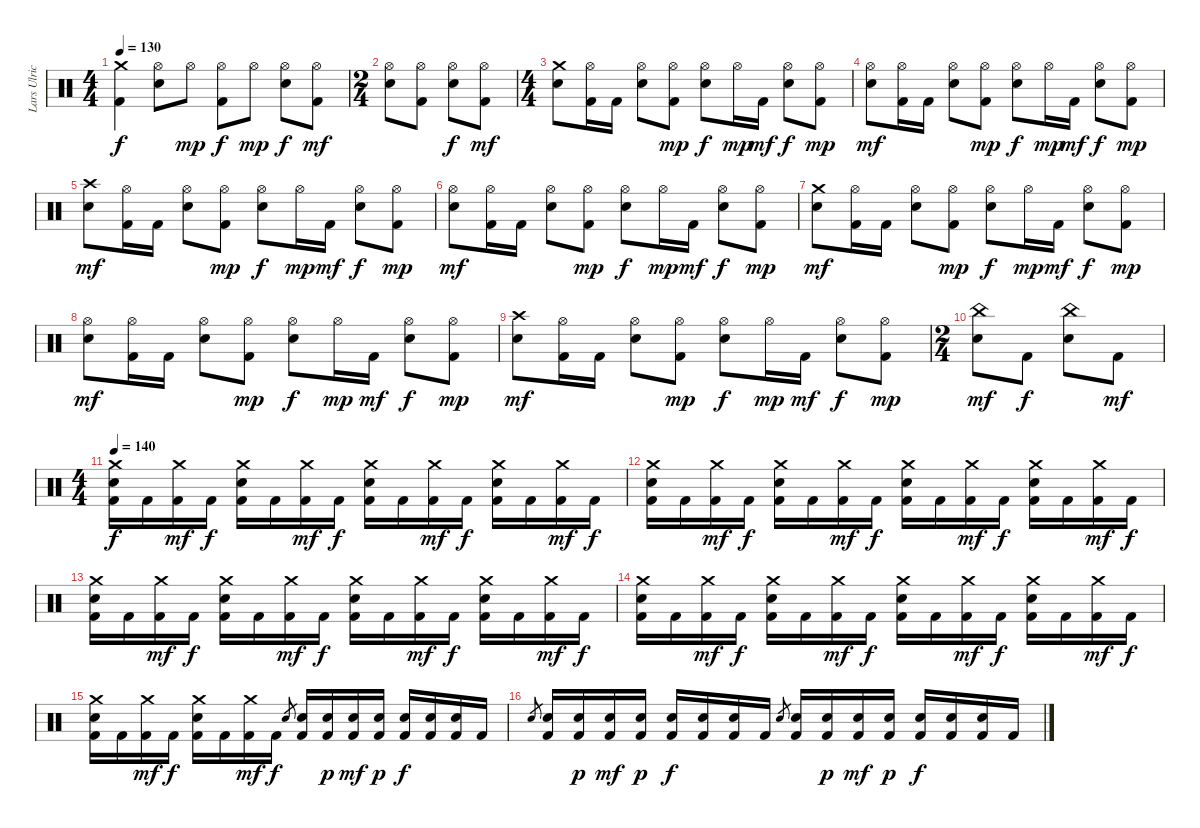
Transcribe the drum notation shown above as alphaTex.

\track ("Lars Ulrich" "Lars Ulric") {instrument percussion}
\staff {score}
\articulation defaults
\ts (4 4)
\tempo 130
\clef neutral
\ks c
("Crash medium (hit)" "Kick (hit) 2").4{dy f} ("Hi-Hat (open)" "Electric Snare (hit)").8 "Hi-Hat (open)".8{dy mp} ("Hi-Hat (open)" "Kick (hit) 2").8{dy f} "Hi-Hat (open)".8{dy mp} ("Hi-Hat (open)" "Electric Snare (hit)").8{dy f} ("Hi-Hat (open)" "Kick (hit) 2").8{dy mf} |
\ts (2 4)
("Hi-Hat (open)" "Electric Snare (hit)").8 ("Hi-Hat (open)" "Kick (hit) 2").8 ("Hi-Hat (open)" "Electric Snare (hit)").8{dy f} ("Hi-Hat (open)" "Kick (hit) 2").8{dy mf} |
\ts (4 4)
("Crash medium (hit)" "Electric Snare (hit)").8 ("Hi-Hat (open)" "Kick (hit) 2").16 "Kick (hit) 2".16 ("Hi-Hat (open)" "Electric Snare (hit)").8 ("Hi-Hat (open)" "Kick (hit) 2").8{dy mp} ("Hi-Hat (open)" "Electric Snare (hit)").8{dy f} "Hi-Hat (open)".16{dy mp} "Kick (hit) 2".16{dy mf} ("Hi-Hat (open)" "Electric Snare (hit)").8{dy f} ("Hi-Hat (open)" "Kick (hit) 2").8{dy mp} |
("Hi-Hat (open)" "Electric Snare (hit)").8{dy mf} ("Hi-Hat (open)" "Kick (hit) 2").16 "Kick (hit) 2".16 ("Hi-Hat (open)" "Electric Snare (hit)").8 ("Hi-Hat (open)" "Kick (hit) 2").8{dy mp} ("Hi-Hat (open)" "Electric Snare (hit)").8{dy f} "Hi-Hat (open)".16{dy mp} "Kick (hit) 2".16{dy mf} ("Hi-Hat (open)" "Electric Snare (hit)").8{dy f} ("Hi-Hat (open)" "Kick (hit) 2").8{dy mp} |
("Crash high (hit)" "Electric Snare (hit)").8{dy mf} ("Hi-Hat (open)" "Kick (hit) 2").16 "Kick (hit) 2".16 ("Hi-Hat (open)" "Electric Snare (hit)").8 ("Hi-Hat (open)" "Kick (hit) 2").8{dy mp} ("Hi-Hat (open)" "Electric Snare (hit)").8{dy f} "Hi-Hat (open)".16{dy mp} "Kick (hit) 2".16{dy mf} ("Hi-Hat (open)" "Electric Snare (hit)").8{dy f} ("Hi-Hat (open)" "Kick (hit) 2").8{dy mp} |
("Hi-Hat (open)" "Electric Snare (hit)").8{dy mf} ("Hi-Hat (open)" "Kick (hit) 2").16 "Kick (hit) 2".16 ("Hi-Hat (open)" "Electric Snare (hit)").8 ("Hi-Hat (open)" "Kick (hit) 2").8{dy mp} ("Hi-Hat (open)" "Electric Snare (hit)").8{dy f} "Hi-Hat (open)".16{dy mp} "Kick (hit) 2".16{dy mf} ("Hi-Hat (open)" "Electric Snare (hit)").8{dy f} ("Hi-Hat (open)" "Kick (hit) 2").8{dy mp} |
("Crash medium (hit)" "Electric Snare (hit)").8{dy mf} ("Hi-Hat (open)" "Kick (hit) 2").16 "Kick (hit) 2".16 ("Hi-Hat (open)" "Electric Snare (hit)").8 ("Hi-Hat (open)" "Kick (hit) 2").8{dy mp} ("Hi-Hat (open)" "Electric Snare (hit)").8{dy f} "Hi-Hat (open)".16{dy mp} "Kick (hit) 2".16{dy mf} ("Hi-Hat (open)" "Electric Snare (hit)").8{dy f} ("Hi-Hat (open)" "Kick (hit) 2").8{dy mp} |
("Hi-Hat (open)" "Electric Snare (hit)").8{dy mf} ("Hi-Hat (open)" "Kick (hit) 2").16 "Kick (hit) 2".16 ("Hi-Hat (open)" "Electric Snare (hit)").8 ("Hi-Hat (open)" "Kick (hit) 2").8{dy mp} ("Hi-Hat (open)" "Electric Snare (hit)").8{dy f} "Hi-Hat (open)".16{dy mp} "Kick (hit) 2".16{dy mf} ("Hi-Hat (open)" "Electric Snare (hit)").8{dy f} ("Hi-Hat (open)" "Kick (hit) 2").8{dy mp} |
("Crash high (hit)" "Electric Snare (hit)").8{dy mf} ("Hi-Hat (open)" "Kick (hit) 2").16 "Kick (hit) 2".16 ("Hi-Hat (open)" "Electric Snare (hit)").8 ("Hi-Hat (open)" "Kick (hit) 2").8{dy mp} ("Hi-Hat (open)" "Electric Snare (hit)").8{dy f} "Hi-Hat (open)".16{dy mp} "Kick (hit) 2".16{dy mf} ("Hi-Hat (open)" "Electric Snare (hit)").8{dy f} ("Hi-Hat (open)" "Kick (hit) 2").8{dy mp} |
\ts (2 4)
("China (hit)" "Electric Snare (hit)").8{dy mf} "Kick (hit) 2".8{dy f} ("China (hit)" "Electric Snare (hit)").8 "Kick (hit) 2".8{dy mf} |
\ts (4 4)
\tempo 140
("Crash medium (hit)" "Electric Snare (hit)" "Kick (hit) 2").16{dy f} "Kick (hit) 2".16 ("Crash medium (hit)" "Kick (hit) 2").16{dy mf} "Kick (hit) 2".16{dy f} ("Crash medium (hit)" "Electric Snare (hit)" "Kick (hit) 2").16 "Kick (hit) 2".16 ("Crash medium (hit)" "Kick (hit) 2").16{dy mf} "Kick (hit) 2".16{dy f} ("Crash medium (hit)" "Electric Snare (hit)" "Kick (hit) 2").16 "Kick (hit) 2".16 ("Crash medium (hit)" "Kick (hit) 2").16{dy mf} "Kick (hit) 2".16{dy f} ("Crash medium (hit)" "Electric Snare (hit)" "Kick (hit) 2").16 "Kick (hit) 2".16 ("Crash medium (hit)" "Kick (hit) 2").16{dy mf} "Kick (hit) 2".16{dy f} |
("Crash medium (hit)" "Electric Snare (hit)" "Kick (hit) 2").16 "Kick (hit) 2".16 ("Crash medium (hit)" "Kick (hit) 2").16{dy mf} "Kick (hit) 2".16{dy f} ("Crash medium (hit)" "Electric Snare (hit)" "Kick (hit) 2").16 "Kick (hit) 2".16 ("Crash medium (hit)" "Kick (hit) 2").16{dy mf} "Kick (hit) 2".16{dy f} ("Crash medium (hit)" "Electric Snare (hit)" "Kick (hit) 2").16 "Kick (hit) 2".16 ("Crash medium (hit)" "Kick (hit) 2").16{dy mf} "Kick (hit) 2".16{dy f} ("Crash medium (hit)" "Electric Snare (hit)" "Kick (hit) 2").16 "Kick (hit) 2".16 ("Crash medium (hit)" "Kick (hit) 2").16{dy mf} "Kick (hit) 2".16{dy f} |
("Crash medium (hit)" "Electric Snare (hit)" "Kick (hit) 2").16 "Kick (hit) 2".16 ("Crash medium (hit)" "Kick (hit) 2").16{dy mf} "Kick (hit) 2".16{dy f} ("Crash medium (hit)" "Electric Snare (hit)" "Kick (hit) 2").16 "Kick (hit) 2".16 ("Crash medium (hit)" "Kick (hit) 2").16{dy mf} "Kick (hit) 2".16{dy f} ("Crash medium (hit)" "Electric Snare (hit)" "Kick (hit) 2").16 "Kick (hit) 2".16 ("Crash medium (hit)" "Kick (hit) 2").16{dy mf} "Kick (hit) 2".16{dy f} ("Crash medium (hit)" "Electric Snare (hit)" "Kick (hit) 2").16 "Kick (hit) 2".16 ("Crash medium (hit)" "Kick (hit) 2").16{dy mf} "Kick (hit) 2".16{dy f} |
("Crash medium (hit)" "Electric Snare (hit)" "Kick (hit) 2").16 "Kick (hit) 2".16 ("Crash medium (hit)" "Kick (hit) 2").16{dy mf} "Kick (hit) 2".16{dy f} ("Crash medium (hit)" "Electric Snare (hit)" "Kick (hit) 2").16 "Kick (hit) 2".16 ("Crash medium (hit)" "Kick (hit) 2").16{dy mf} "Kick (hit) 2".16{dy f} ("Crash medium (hit)" "Electric Snare (hit)" "Kick (hit) 2").16 "Kick (hit) 2".16 ("Crash medium (hit)" "Kick (hit) 2").16{dy mf} "Kick (hit) 2".16{dy f} ("Crash medium (hit)" "Electric Snare (hit)" "Kick (hit) 2").16 "Kick (hit) 2".16 ("Crash medium (hit)" "Kick (hit) 2").16{dy mf} "Kick (hit) 2".16{dy f} |
("Crash medium (hit)" "Electric Snare (hit)" "Kick (hit) 2").16 "Kick (hit) 2".16 ("Crash medium (hit)" "Kick (hit) 2").16{dy mf} "Kick (hit) 2".16{dy f} ("Crash medium (hit)" "Electric Snare (hit)" "Kick (hit) 2").16 "Kick (hit) 2".16 ("Crash medium (hit)" "Kick (hit) 2").16{dy mf} "Kick (hit) 2".16{dy f} "Electric Snare (hit)".8{gr} ("Electric Snare (hit)" "Kick (hit) 2").16 ("Electric Snare (hit)" "Kick (hit) 2").16{dy p} ("Electric Snare (hit)" "Kick (hit) 2").16{dy mf} ("Electric Snare (hit)" "Kick (hit) 2").16{dy p} ("Electric Snare (hit)" "Kick (hit) 2").16{dy f} ("Electric Snare (hit)" "Kick (hit) 2").16 ("Electric Snare (hit)" "Kick (hit) 2").16 "Kick (hit) 2".16 |
"Electric Snare (hit)".8{gr} ("Electric Snare (hit)" "Kick (hit) 2").16 ("Electric Snare (hit)" "Kick (hit) 2").16{dy p} ("Electric Snare (hit)" "Kick (hit) 2").16{dy mf} ("Electric Snare (hit)" "Kick (hit) 2").16{dy p} ("Electric Snare (hit)" "Kick (hit) 2").16{dy f} ("Electric Snare (hit)" "Kick (hit) 2").16 ("Electric Snare (hit)" "Kick (hit) 2").16 "Kick (hit) 2".16 "Electric Snare (hit)".8{gr} ("Electric Snare (hit)" "Kick (hit) 2").16 ("Electric Snare (hit)" "Kick (hit) 2").16{dy p} ("Electric Snare (hit)" "Kick (hit) 2").16{dy mf} ("Electric Snare (hit)" "Kick (hit) 2").16{dy p} ("Electric Snare (hit)" "Kick (hit) 2").16{dy f} ("Electric Snare (hit)" "Kick (hit) 2").16 ("Electric Snare (hit)" "Kick (hit) 2").16 "Kick (hit) 2".16
